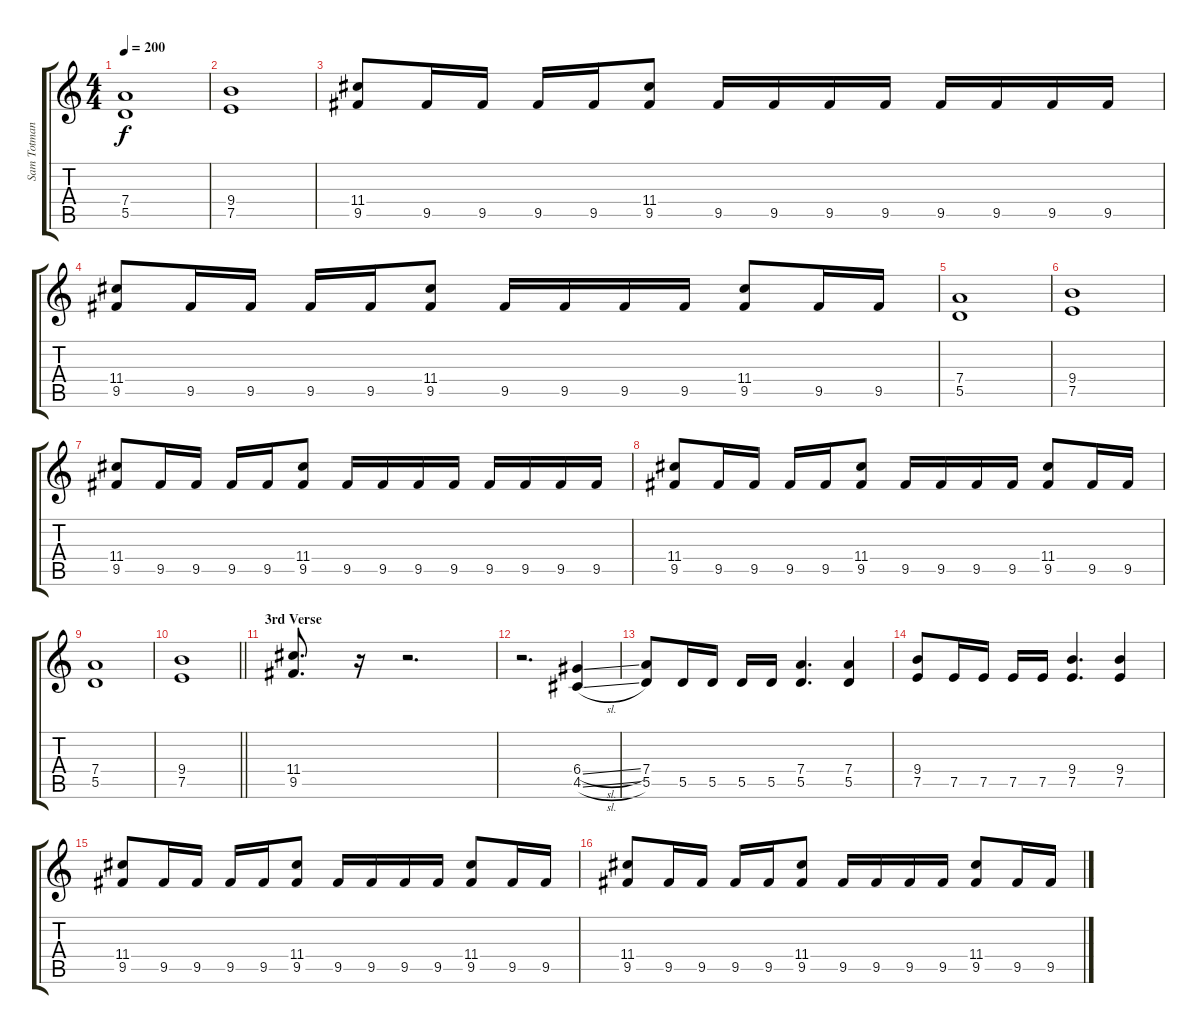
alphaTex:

\track ("Sam Totman | Rhythm Gtr." "Sam Totman") {instrument distortionguitar}
\staff {score tabs}
\tuning (E4 B3 G3 D3 A2 E2) {hide}
\ts (4 4)
\tempo 200
\clef g2
\ks c
(7.4 5.5).1{dy f} |
(9.4 7.5).1 |
(11.4 9.5).8 9.5.16 9.5.16 9.5.16 9.5.16 (11.4 9.5).8 9.5.16 9.5.16 9.5.16 9.5.16 9.5.16 9.5.16 9.5.16 9.5.16 |
(11.4 9.5).8 9.5.16 9.5.16 9.5.16 9.5.16 (11.4 9.5).8 9.5.16 9.5.16 9.5.16 9.5.16 (11.4 9.5).8 9.5.16 9.5.16 |
(7.4 5.5).1 |
(9.4 7.5).1 |
(11.4 9.5).8 9.5.16 9.5.16 9.5.16 9.5.16 (11.4 9.5).8 9.5.16 9.5.16 9.5.16 9.5.16 9.5.16 9.5.16 9.5.16 9.5.16 |
(11.4 9.5).8 9.5.16 9.5.16 9.5.16 9.5.16 (11.4 9.5).8 9.5.16 9.5.16 9.5.16 9.5.16 (11.4 9.5).8 9.5.16 9.5.16 |
(7.4 5.5).1 |
\barLineRight lightlight
(9.4 7.5).1 |
\section ("" "3rd Verse")
(11.4 9.5).8{d} r.16 r.2{d} |
r.2{d} (6.4{sl} 4.5{sl}).4 |
(7.4 5.5).8 5.5.16 5.5.16 5.5.16 5.5.16 (7.4 5.5).4{d} (7.4 5.5).4 |
(9.4 7.5).8 7.5.16 7.5.16 7.5.16 7.5.16 (9.4 7.5).4{d} (9.4 7.5).4 |
(11.4 9.5).8 9.5.16 9.5.16 9.5.16 9.5.16 (11.4 9.5).8 9.5.16 9.5.16 9.5.16 9.5.16 (11.4 9.5).8 9.5.16 9.5.16 |
(11.4 9.5).8 9.5.16 9.5.16 9.5.16 9.5.16 (11.4 9.5).8 9.5.16 9.5.16 9.5.16 9.5.16 (11.4 9.5).8 9.5.16 9.5.16
